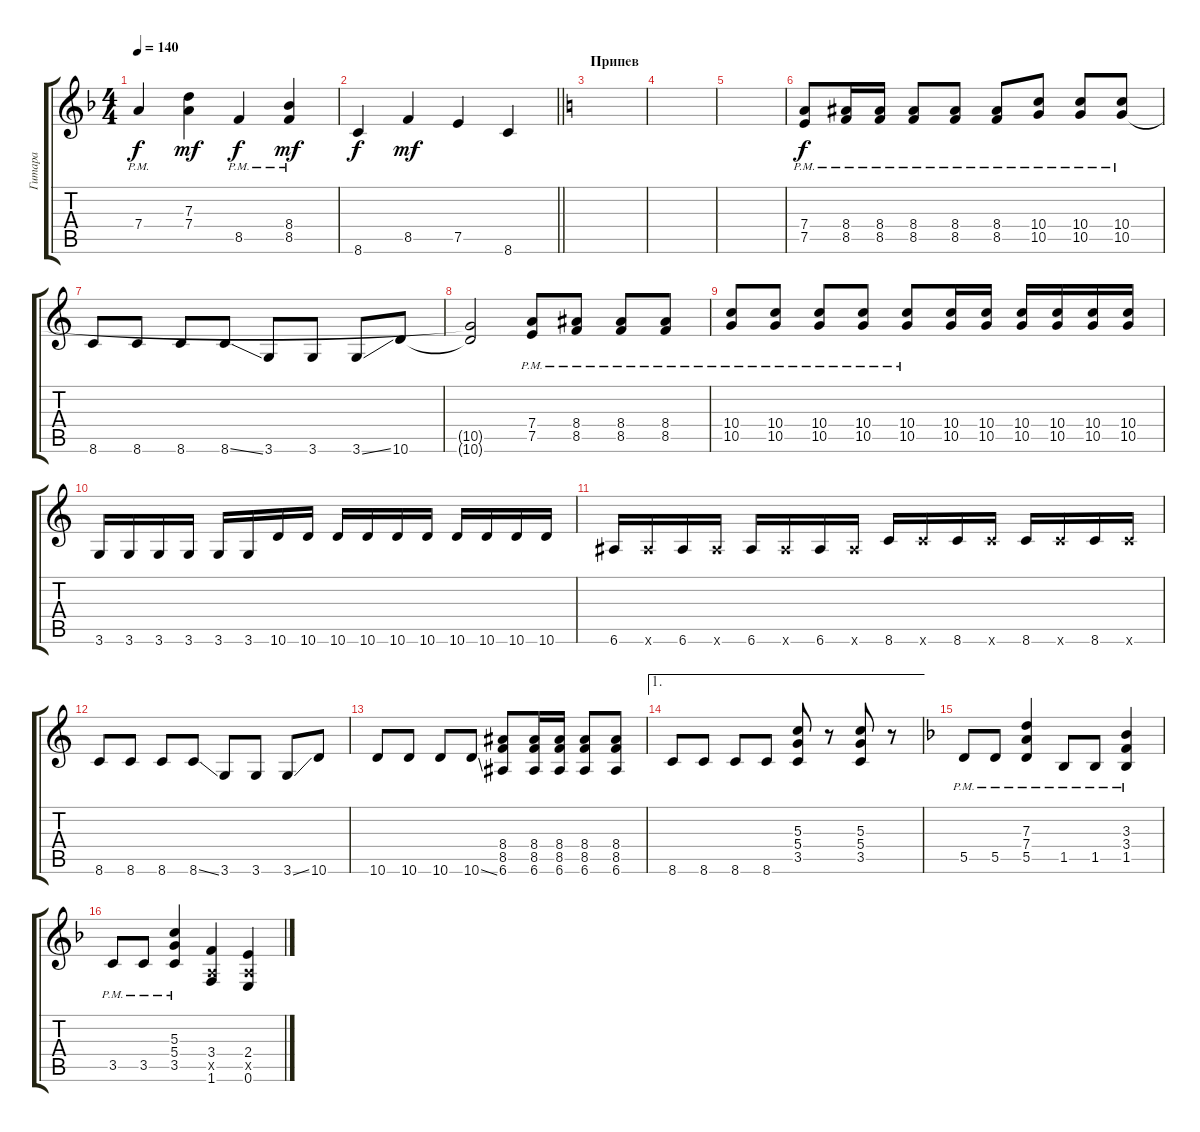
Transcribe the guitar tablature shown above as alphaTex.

\track ("Гитара" "Гитара") {instrument distortionguitar}
\staff {score tabs}
\tuning (E4 B3 G3 D3 A2 E2) {hide}
\ts (4 4)
\tempo 140
\clef g2
\ks f
7.4{pm}.4{dy f} (7.3 7.4).4{dy mf} 8.5{pm}.4{dy f} (8.4{pm} 8.5).4{dy mf} |
\barLineRight lightlight
8.6.4{dy f} 8.5.4{dy mf} 7.5.4 8.6.4 |
\section ("" "Припев")
\ks c
|
|
|
(7.4{pm} 7.5{pm}).8{dy f} (8.4{pm} 8.5{pm}).16 (8.4{pm} 8.5{pm}).16 (8.4{pm} 8.5{pm}).8 (8.4 8.5{pm}).8 (8.4{pm} 8.5{pm}).8 (10.4{pm} 10.5{pm}).8 (10.4{pm} 10.5).8 (10.4{pm} 10.5{pm}).8 |
8.6.8 8.6.8 8.6.8 8.6{ss}.8 3.6.8 3.6.8 3.6{ss}.8 10.6.8 |
(10.5{t} 10.6{t}).2 (7.4{pm} 7.5{pm}).8 (8.4{pm} 8.5{pm}).8 (8.4{pm} 8.5{pm}).8 (8.4{pm} 8.5{pm}).8 |
(10.4{pm} 10.5{pm}).8 (10.4{pm} 10.5{pm}).8 (10.4{pm} 10.5{pm}).8 (10.4{pm} 10.5).8 (10.4{pm} 10.5{pm}).8 (10.4 10.5).16 (10.4 10.5).16 (10.4 10.5).16 (10.4 10.5).16 (10.4 10.5).16 (10.4 10.5).16 |
3.6.16 3.6.16 3.6.16 3.6.16 3.6.16 3.6.16 10.6.16 10.6.16 10.6.16 10.6.16 10.6.16 10.6.16 10.6.16 10.6.16 10.6.16 10.6.16 |
6.6.16 6.6{x}.16 6.6.16 6.6{x}.16 6.6.16 6.6{x}.16 6.6.16 6.6{x}.16 8.6.16 8.6{x}.16 8.6.16 8.6{x}.16 8.6.16 8.6{x}.16 8.6.16 8.6{x}.16 |
8.6.8 8.6.8 8.6.8 8.6{ss}.8 3.6.8 3.6.8 3.6{ss}.8 10.6.8 |
10.6.8 10.6.8 10.6.8 10.6{ss}.8 (8.4 8.5 6.6).8 (8.4 8.5 6.6).16 (8.4 8.5 6.6).16 (8.4 8.5 6.6).8 (8.4 8.5 6.6).8 |
\ae 1
8.6.8 8.6.8 8.6.8 8.6.8 (5.3 5.4 3.5).8 r.8 (5.3 5.4 3.5).8 r.8 |
\ks f
5.5{pm}.8 5.5{pm}.8 (7.3{pm} 7.4{pm} 5.5{pm}).4 1.5{pm}.8 1.5{pm}.8 (3.3 3.4 1.5{pm}).4 |
3.5{pm}.8 3.5{pm}.8 (5.3{pm} 5.4{pm} 3.5{pm}).4 (3.4 0.5{x} 1.6).4 (2.4 0.5{x} 0.6).4
